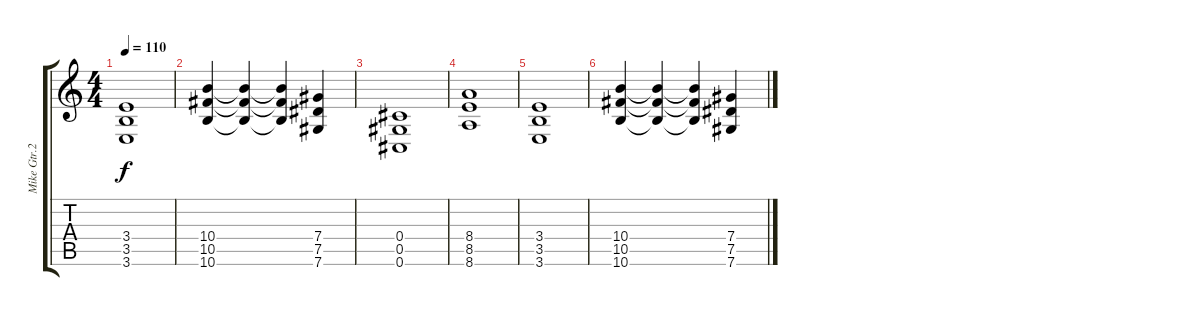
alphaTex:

\track ("Mike Gtr.2" "Mike Gtr.2") {instrument distortionguitar}
\staff {score tabs}
\tuning (Eb4 Bb3 Gb3 Db3 Ab2 Db2) {hide}
\ts (4 4)
\tempo 110
\clef g2
\ks c
(3.4 3.5 3.6).1{dy f} |
(10.4 10.5 10.6).4 (10.4{t} 10.5{t} 10.6{t}).4 (10.4{t} 10.5{t} 10.6{t}).4 (7.4 7.5 7.6).4 |
(0.4 0.5 0.6).1 |
(8.4 8.5 8.6).1 |
(3.4 3.5 3.6).1 |
(10.4 10.5 10.6).4 (10.4{t} 10.5{t} 10.6{t}).4 (10.4{t} 10.5{t} 10.6{t}).4 (7.4 7.5 7.6).4
